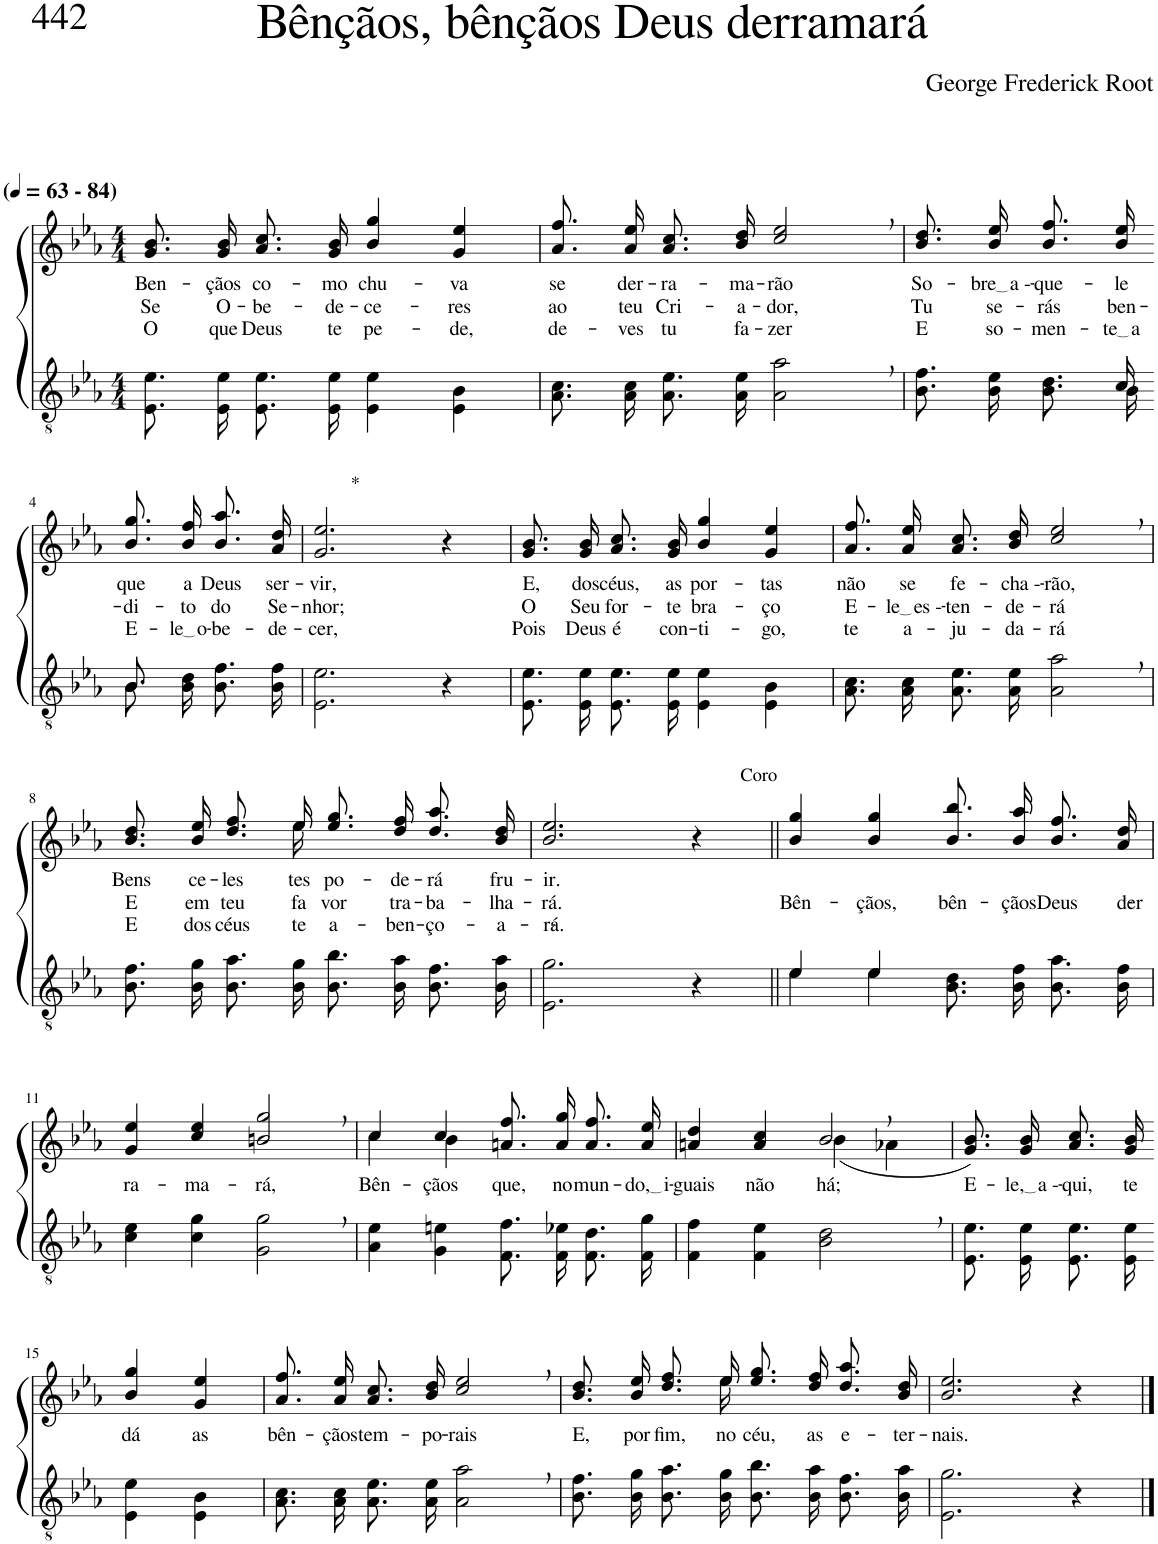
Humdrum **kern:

**kern	**kern	**text	**text	**text
*part2	*part1	*part1	*part1	*part1
*staff2	*staff1	*staff1	*staff1	*staff1
*I"Parte III e IV	*I"Parte I e II	*	*	*
*clefGv2	*clefG2	*	*	*
*Trd4c7	*Trd4c7	*	*	*
*k[b-e-a-]	*k[b-e-a-]	*	*	*
*M4/4	*M4/4	*	*	*
*MM63	*MM63	*	*	*
=1	=1	=1	=1	=1
!	!LO:TX:a:B:t=(	!	!	!
!	!LO:TX:a:B:t=- 84)	!	!	!
!	!	!LO:LY:b	!LO:LY:b	!LO:LY:b
8.E-/ 8.e-/L	8.g/ 8.b-/L	Ben-	Se	O
!	!	!LO:LY:b	!LO:LY:b	!LO:LY:b
16E-/ 16e-/Jk	16g/ 16b-/Jk	-çãos	O-	que
!	!	!LO:LY:b	!LO:LY:b	!LO:LY:b
8.E-/ 8.e-/L	8.a-/ 8.cc/L	co-	-be-	Deus
!	!	!LO:LY:b	!LO:LY:b	!LO:LY:b
16E-/ 16e-/Jk	16g/ 16b-/Jk	-mo	-de-	te
!	!	!LO:LY:b	!LO:LY:b	!LO:LY:b
4E-\ 4e-\	4b-/ 4gg/	chu-	-ce-	pe-
!	!	!LO:LY:b	!LO:LY:b	!LO:LY:b
4E-\ 4B-\	4g/ 4ee-/	-va	-res	-de,
=2	=2	=2	=2	=2
!	!	!LO:LY:b	!LO:LY:b	!LO:LY:b
8.A-\ 8.c\L	8.a-\ 8.ff\L	se	ao	de-
!	!	!LO:LY:b	!LO:LY:b	!LO:LY:b
16A-\ 16c\Jk	16a-\ 16ee-\Jk	der-	teu	-ves
!	!	!LO:LY:b	!LO:LY:b	!LO:LY:b
8.A-\ 8.e-\L	8.a-\ 8.cc\L	-ra-	Cri-	tu
!	!	!LO:LY:b	!LO:LY:b	!LO:LY:b
16A-\ 16e-\Jk	16b-\ 16dd\Jk	-ma-	-a-	fa-
!	!	!LO:LY:b	!LO:LY:b	!LO:LY:b
2A-\, 2a-\,	2cc/, 2ee-/,	-rão	-dor,	-zer
=3	=3	=3	=3	=3
*^	*	*	*	*
!	!	!	!LO:LY:b	!LO:LY:b	!LO:LY:b
8.B-\ 8.f\L	4..ryy	8.b-\ 8.dd\L	So-	Tu	E
!	!	!	!LO:LY:b	!LO:LY:b	!LO:LY:b
16B-\ 16e-\Jk	.	16b-\ 16ee-\Jk	bre a -	se-	so-
!	!	!	!LO:LY:b	!LO:LY:b	!LO:LY:b
8.B-\ 8.d\L	.	8.b-\ 8.ff\L	-que-	-rás	-men-
!	!	!	!LO:LY:b	!LO:LY:b	!LO:LY:b
16B-\Jk	16c/	16b-\ 16ee-\Jk	-le	ben-	te a
!!LO:LB:g=z
=4-	=4-	=4-	=4-	=4-	=4-
!	!	!	!LO:LY:b	!LO:LY:b	!LO:LY:b
8.B-\L	8.B-/	8.b-\ 8.gg\L	que	-di-	E-
!	!	!	!LO:LY:b	!LO:LY:b	!LO:LY:b
16B-\ 16d\Jk	4ryy	16b-\ 16ff\Jk	a	-to	le o
!	!	!	!LO:LY:b	!LO:LY:b	!LO:LY:b
8.B-\ 8.f\L	.	8.b-\ 8.aa-\L	Deus	do	-be-
!	!	!	!LO:LY:b	!LO:LY:b	!LO:LY:b
16B-\ 16f\Jk	16ryy	16a-\ 16dd\Jk	ser-	Se-	-de-
=5	=5	=5	=5	=5	=5
!	!	!LO:TX:a:t=*	!	!	!
!	!	!	!LO:LY:b	!LO:LY:b	!LO:LY:b
*v	*v	*	*	*	*
2.E-\ 2.e-\	2.g/ 2.ee-/	-vir,	-nhor;	-cer,
4r	4r	.	.	.
=6	=6	=6	=6	=6
!	!	!LO:LY:b	!LO:LY:b	!LO:LY:b
8.E-/ 8.e-/L	8.g/ 8.b-/L	E,	O	Pois
!	!	!LO:LY:b	!LO:LY:b	!LO:LY:b
16E-/ 16e-/Jk	16g/ 16b-/Jk	dos	Seu	Deus
!	!	!LO:LY:b	!LO:LY:b	!LO:LY:b
8.E-/ 8.e-/L	8.a-/ 8.cc/L	céus,	for-	é
!	!	!LO:LY:b	!LO:LY:b	!LO:LY:b
16E-/ 16e-/Jk	16g/ 16b-/Jk	as	-te	con-
!	!	!LO:LY:b	!LO:LY:b	!LO:LY:b
4E-\ 4e-\	4b-/ 4gg/	por-	bra-	-ti-
!	!	!LO:LY:b	!LO:LY:b	!LO:LY:b
4E-\ 4B-\	4g/ 4ee-/	-tas	-ço	-go,
=7	=7	=7	=7	=7
!	!	!LO:LY:b	!LO:LY:b	!LO:LY:b
8.A-\ 8.c\L	8.a-\ 8.ff\L	não	E-	te
!	!	!LO:LY:b	!LO:LY:b	!LO:LY:b
16A-\ 16c\Jk	16a-\ 16ee-\Jk	se	le es -	a-
!	!	!LO:LY:b	!LO:LY:b	!LO:LY:b
8.A-\ 8.e-\L	8.a-\ 8.cc\L	fe-	-ten-	-ju-
!	!	!LO:LY:b	!LO:LY:b	!LO:LY:b
16A-\ 16e-\Jk	16b-\ 16dd\Jk	-cha --	-de-	-da-
!	!	!LO:LY:b	!LO:LY:b	!LO:LY:b
2A-\, 2a-\,	2cc/, 2ee-/,	-rão,	-rá	-rá
!!LO:LB:g=z
=8	=8	=8	=8	=8
*	*^	*	*	*
!	!	!	!LO:LY:b	!LO:LY:b	!LO:LY:b
8.B-\ 8.f\L	4..ryy	8.b-\ 8.dd\L	Bens	E	E
!	!	!	!LO:LY:b	!LO:LY:b	!LO:LY:b
16B-\ 16g\Jk	.	16b-\ 16ee-\Jk	ce-	em	dos
!	!	!	!LO:LY:b	!LO:LY:b	!LO:LY:b
8.B-\ 8.a-\L	.	8.dd\ 8.ff\L	-les-	teu	céus
!	!	!	!LO:LY:b	!LO:LY:b	!LO:LY:b
16B-\ 16g\Jk	16ee-\	16ee-\Jk	-tes	fa-	te
!	!	!	!LO:LY:b	!LO:LY:b	!LO:LY:b
8.B-\ 8.b-\L	2ryy	8.ee-\ 8.gg\L	po-	-vor	a-
!	!	!	!LO:LY:b	!LO:LY:b	!LO:LY:b
16B-\ 16a-\Jk	.	16dd\ 16ff\Jk	-de-	tra-	-ben-
!	!	!	!LO:LY:b	!LO:LY:b	!LO:LY:b
8.B-\ 8.f\L	.	8.dd\ 8.aa-\L	-rá	-ba-	-ço-
!	!	!	!LO:LY:b	!LO:LY:b	!LO:LY:b
16B-\ 16a-\Jk	.	16b-\ 16dd\Jk	fru-	-lha-	-a-
=9	=9	=9	=9	=9	=9
!	!	!	!LO:LY:b	!LO:LY:b	!LO:LY:b
*	*v	*v	*	*	*
2.E-\ 2.g\	2.b-/ 2.ee-/	-ir.	-rá.	-rá.-
!	!LO:TX:a:t=Coro	!	!	!
4r	4r	.	.	.
=10||	=10||	=10||	=10||	=10||
*^	*	*	*	*
!	!	!	!	!LO:LY:b	!
4e-/	4e-\	4b-/ 4gg/	.	Bên-	.
!	!	!	!	!LO:LY:b	!
4e-/	4e-\	4b-/ 4gg/	.	-çãos,	.
!	!	!	!	!LO:LY:b	!
2ryy	8.B-\ 8.d\L	8.b-\ 8.bb-\L	.	bên-	.
!	!	!	!	!LO:LY:b	!
.	16B-\ 16f\Jk	16b-\ 16aa-\Jk	.	-çãos	.
!	!	!	!	!LO:LY:b	!
.	8.B-\ 8.a-\L	8.b-\ 8.ff\L	.	Deus	.
!	!	!	!	!LO:LY:b	!
.	16B-\ 16f\Jk	16a-\ 16dd\Jk	.	der-	.
!!LO:LB:g=z
=11	=11	=11	=11	=11	=11
!	!	!	!LO:LY:b	!	!
*v	*v	*	*	*	*
4c\ 4e-\	4g/ 4ee-/	ra-	.	.
!	!	!LO:LY:b	!	!
4c\ 4g\	4cc/ 4ee-/	-ma-	.	.
!	!	!LO:LY:b	!	!
2G\, 2g\,	2bn/, 2gg/,	-rá,	.	.
=12	=12	=12	=12	=12
*	*^	*	*	*
!	!	!	!LO:LY:b	!	!
4A-\ 4e-\	4cc/	4cc\	Bên-	.	.
!	!	!	!LO:LY:b	!	!
4G\ 4en\	4cc/	4b-\	-çãos	.	.
!	!	!	!LO:LY:b	!	!
8.F\ 8.f\L	8.an\ 8.ff\L	2ryy	que,	.	.
!	!	!	!LO:LY:b	!	!
16F\ 16e-X\Jk	16a\ 16gg\Jk	.	no	.	.
!	!	!	!LO:LY:b	!	!
8.F\ 8.d\L	8.a\ 8.ff\L	.	mun-	.	.
!	!	!	!LO:LY:b	!	!
16F\ 16g\Jk	16a\ 16ee-\Jk	.	do, i	.	.
=13	=13	=13	=13	=13	=13
!	!	!	!LO:LY:b	!	!
4F\ 4f\	4an/ 4dd/	2ryy	-guais	.	.
!	!	!	!LO:LY:b	!	!
4F\ 4e-\	4a/ 4cc/	.	não	.	.
!	!	!	!LO:LY:b	!	!
2B-\, 2d\,	2b-,/	(4b-\	há;	.	.
.	.	4a-X\	.	.	.
=14	=14	=14	=14	=14	=14
!	!	!	!LO:LY:b	!	!
*	*v	*v	*	*	*
8.E-/ 8.e-/L	8.g/ 8.b-/L)	E-	.	.
!	!	!LO:LY:b	!	!
16E-/ 16e-/Jk	16g/ 16b-/Jk	le, a -	.	.
!	!	!LO:LY:b	!	!
8.E-/ 8.e-/L	8.a-/ 8.cc/L	-qui,	.	.
!	!	!LO:LY:b	!	!
16E-/ 16e-/Jk	16g/ 16b-/Jk	te	.	.
!!LO:LB:g=z
=15-	=15-	=15-	=15-	=15-
!	!	!LO:LY:b	!	!
4E-\ 4e-\	4b-/ 4gg/	dá	.	.
!	!	!LO:LY:b	!	!
4E-\ 4B-\	4g/ 4ee-/	as	.	.
=16	=16	=16	=16	=16
!	!	!LO:LY:b	!	!
8.A-\ 8.c\L	8.a-\ 8.ff\L	bên-	.	.
!	!	!LO:LY:b	!	!
16A-\ 16c\Jk	16a-\ 16ee-\Jk	-çãos	.	.
!	!	!LO:LY:b	!	!
8.A-\ 8.e-\L	8.a-\ 8.cc\L	tem-	.	.
!	!	!LO:LY:b	!	!
16A-\ 16e-\Jk	16b-\ 16dd\Jk	-po-	.	.
!	!	!LO:LY:b	!	!
2A-\, 2a-\,	2cc/, 2ee-/,	-rais	.	.
=17	=17	=17	=17	=17
*	*^	*	*	*
!	!	!	!LO:LY:b	!	!
8.B-\ 8.f\L	4..ryy	8.b-\ 8.dd\L	E,	.	.
!	!	!	!LO:LY:b	!	!
16B-\ 16g\Jk	.	16b-\ 16ee-\Jk	por	.	.
!	!	!	!LO:LY:b	!	!
8.B-\ 8.a-\L	.	8.dd\ 8.ff\L	fim,	.	.
!	!	!	!LO:LY:b	!	!
16B-\ 16g\Jk	16ee-\	16ee-\Jk	no	.	.
!	!	!	!LO:LY:b	!	!
8.B-\ 8.b-\L	2ryy	8.ee-\ 8.gg\L	céu,	.	.
!	!	!	!LO:LY:b	!	!
16B-\ 16a-\Jk	.	16dd\ 16ff\Jk	as	.	.
!	!	!	!LO:LY:b	!	!
8.B-\ 8.f\L	.	8.dd\ 8.aa-\L	e-	.	.
!	!	!	!LO:LY:b	!	!
16B-\ 16a-\Jk	.	16b-\ 16dd\Jk	-ter-	.	.
=18	=18	=18	=18	=18	=18
!	!	!	!LO:LY:b	!	!
*	*v	*v	*	*	*
2.E-\ 2.g\	2.b-/ 2.ee-/	-nais.	.	.
4r	4r	.	.	.
==	==	==	==	==
*-	*-	*-	*-	*-
